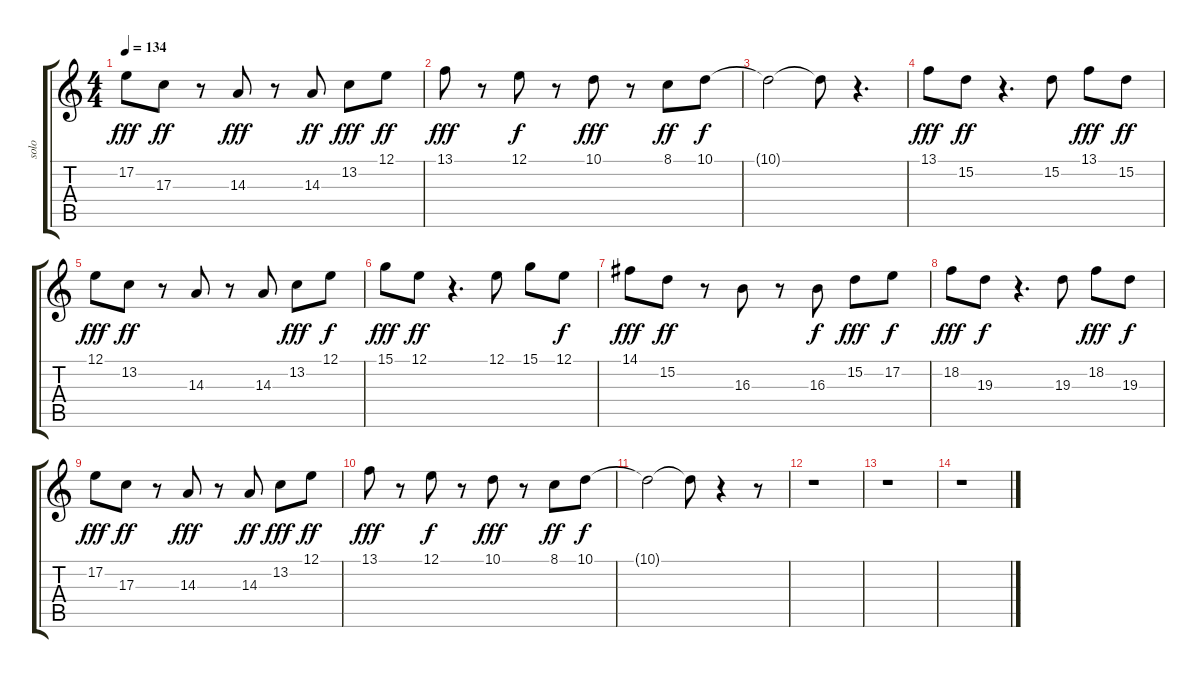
\track ("solo" "solo") {instrument pad3polysynth}
\staff {score tabs}
\tuning (E4 B3 G3 D3 A2 E2) {hide}
\ts (4 4)
\tempo 134
\clef g2
\ks c
17.2.8{dy fff} 17.3.8{dy ff} r.8 14.3.8{dy fff} r.8 14.3.8{dy ff} 13.2.8{dy fff} 12.1.8{dy ff} |
13.1.8{dy fff} r.8 12.1.8{dy f} r.8 10.1.8{dy fff} r.8 8.1.8{dy ff} 10.1.8{dy f} |
10.1{t}.2 10.1{t}.8 r.4{d} |
13.1.8{dy fff} 15.2.8{dy ff} r.4{d} 15.2.8 13.1.8{dy fff} 15.2.8{dy ff} |
12.1.8{dy fff} 13.2.8{dy ff} r.8 14.3.8 r.8 14.3.8 13.2.8{dy fff} 12.1.8{dy f} |
15.1.8{dy fff} 12.1.8{dy ff} r.4{d} 12.1.8 15.1.8 12.1.8{dy f} |
14.1.8{dy fff} 15.2.8{dy ff} r.8 16.3.8 r.8 16.3.8{dy f} 15.2.8{dy fff} 17.2.8{dy f} |
18.2.8{dy fff} 19.3.8{dy f} r.4{d} 19.3.8 18.2.8{dy fff} 19.3.8{dy f} |
17.2.8{dy fff} 17.3.8{dy ff} r.8 14.3.8{dy fff} r.8 14.3.8{dy ff} 13.2.8{dy fff} 12.1.8{dy ff} |
13.1.8{dy fff} r.8 12.1.8{dy f} r.8 10.1.8{dy fff} r.8 8.1.8{dy ff} 10.1.8{dy f} |
10.1{t}.2 10.1{t}.8 r.4 r.8 |
r.1 |
r.1 |
r.1
